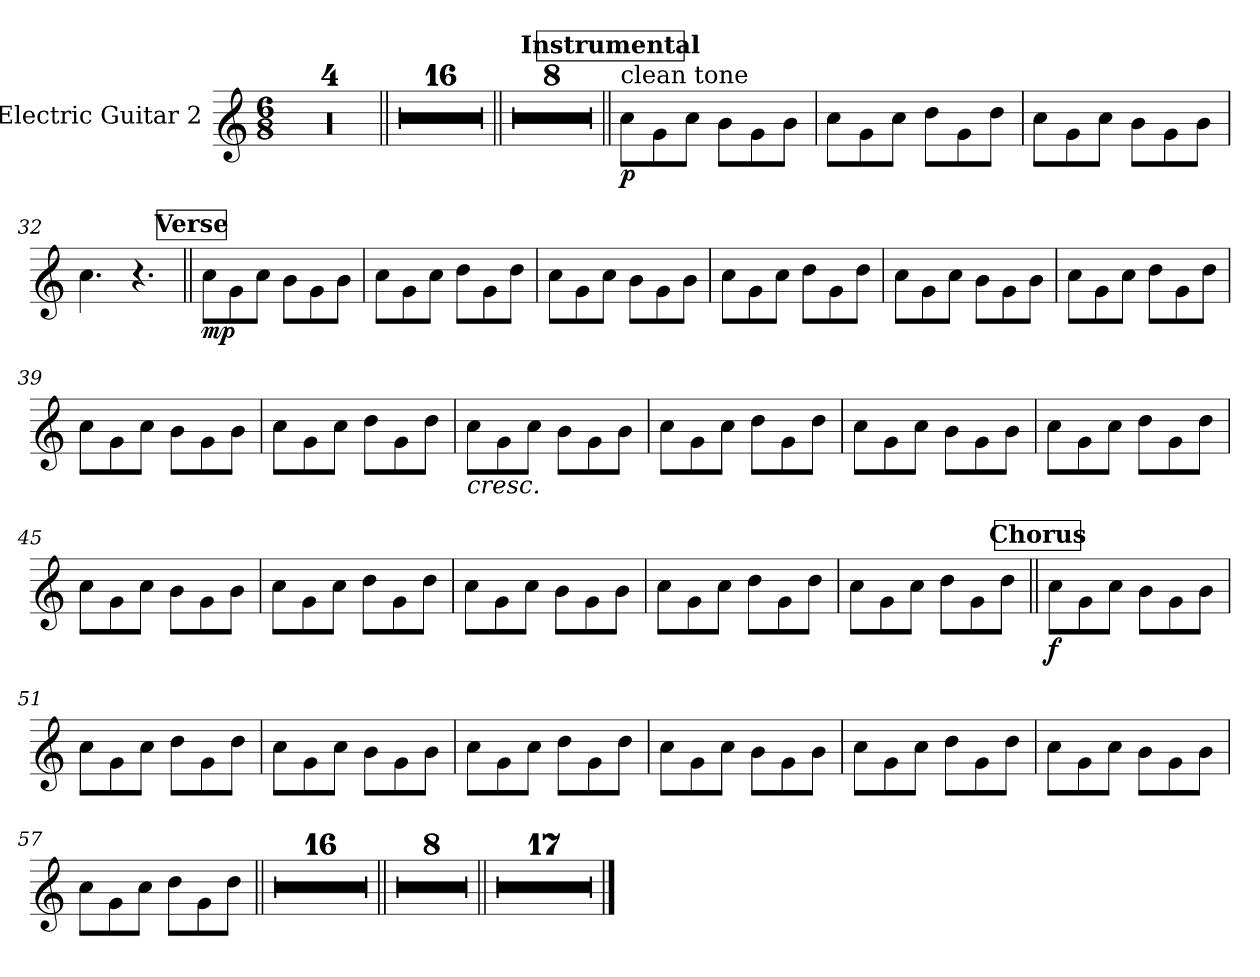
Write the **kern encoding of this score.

**kern	**dynam
*part1	*part1
*staff1	*staff1
*I"Electric Guitar 2	*
*I'El. Guit. 2	*
*stria6	*
*	*
*k[]	*
*M6/8	*
=1	=1
2.r	.
=2	=2
2.r	.
=3	=3
2.r	.
=4	=4
2.r	.
=5||	=5||
2.r	.
=6	=6
2.r	.
=7	=7
2.r	.
=8	=8
2.r	.
=9	=9
2.r	.
=10	=10
2.r	.
=11	=11
2.r	.
=12	=12
2.r	.
=13	=13
2.r	.
=14	=14
2.r	.
=15	=15
2.r	.
=16	=16
2.r	.
=17	=17
2.r	.
=18	=18
2.r	.
=19	=19
2.r	.
=20	=20
2.r	.
=21||	=21||
2.r	.
=22	=22
2.r	.
=23	=23
2.r	.
=24	=24
2.r	.
=25	=25
2.r	.
=26	=26
2.r	.
=27	=27
2.r	.
=28	=28
2.r	.
!!LO:REH:place=s1:a:B:fs=14:t=Instrumental
=29||	=29||
!LO:TX:a:t=clean tone	!
!	!LO:DY:b
8cc\L	p
8g\	.
8cc\J	.
8b\L	.
8g\	.
8b\J	.
=30	=30
8cc\L	.
8g\	.
8cc\J	.
8dd\L	.
8g\	.
8dd\J	.
=31	=31
8cc\L	.
8g\	.
8cc\J	.
8b\L	.
8g\	.
8b\J	.
=32	=32
4.cc\	.
4.r	.
!!LO:LB:g=z
!!LO:REH:place=s1:a:B:fs=14:t=Verse
=33||	=33||
!	!LO:DY:b
8cc\L	mp
8g\	.
8cc\J	.
8b\L	.
8g\	.
8b\J	.
=34	=34
8cc\L	.
8g\	.
8cc\J	.
8dd\L	.
8g\	.
8dd\J	.
=35	=35
8cc\L	.
8g\	.
8cc\J	.
8b\L	.
8g\	.
8b\J	.
=36	=36
8cc\L	.
8g\	.
8cc\J	.
8dd\L	.
8g\	.
8dd\J	.
=37	=37
8cc\L	.
8g\	.
8cc\J	.
8b\L	.
8g\	.
8b\J	.
=38	=38
8cc\L	.
8g\	.
8cc\J	.
8dd\L	.
8g\	.
8dd\J	.
!!LO:LB:g=z
=39	=39
8cc\L	.
8g\	.
8cc\J	.
8b\L	.
8g\	.
8b\J	.
=40	=40
8cc\L	.
8g\	.
8cc\J	.
8dd\L	.
8g\	.
8dd\J	.
=41	=41
!LO:TX:b:i:t=cresc.	!
8cc\L	.
8g\	.
8cc\J	.
8b\L	.
8g\	.
8b\J	.
=42	=42
8cc\L	.
8g\	.
8cc\J	.
8dd\L	.
8g\	.
8dd\J	.
=43	=43
8cc\L	.
8g\	.
8cc\J	.
8b\L	.
8g\	.
8b\J	.
=44	=44
8cc\L	.
8g\	.
8cc\J	.
8dd\L	.
8g\	.
8dd\J	.
!!LO:LB:g=z
=45	=45
8cc\L	.
8g\	.
8cc\J	.
8b\L	.
8g\	.
8b\J	.
=46	=46
8cc\L	.
8g\	.
8cc\J	.
8dd\L	.
8g\	.
8dd\J	.
=47	=47
8cc\L	.
8g\	.
8cc\J	.
8b\L	.
8g\	.
8b\J	.
=48	=48
8cc\L	.
8g\	.
8cc\J	.
8dd\L	.
8g\	.
8dd\J	.
=49	=49
8cc\L	.
8g\	.
8cc\J	.
8dd\L	.
8g\	.
8dd\J	.
!!LO:REH:place=s1:a:B:fs=14:t=Chorus
=50||	=50||
!	!LO:DY:b
8cc\L	f
8g\	.
8cc\J	.
8b\L	.
8g\	.
8b\J	.
!!LO:LB:g=z
=51	=51
8cc\L	.
8g\	.
8cc\J	.
8dd\L	.
8g\	.
8dd\J	.
=52	=52
8cc\L	.
8g\	.
8cc\J	.
8b\L	.
8g\	.
8b\J	.
=53	=53
8cc\L	.
8g\	.
8cc\J	.
8dd\L	.
8g\	.
8dd\J	.
=54	=54
8cc\L	.
8g\	.
8cc\J	.
8b\L	.
8g\	.
8b\J	.
=55	=55
8cc\L	.
8g\	.
8cc\J	.
8dd\L	.
8g\	.
8dd\J	.
=56	=56
8cc\L	.
8g\	.
8cc\J	.
8b\L	.
8g\	.
8b\J	.
!!LO:LB:g=z
=57	=57
8cc\L	.
8g\	.
8cc\J	.
8dd\L	.
8g\	.
8dd\J	.
=58||	=58||
2.r	.
=59	=59
2.r	.
=60	=60
2.r	.
=61	=61
2.r	.
=62	=62
2.r	.
=63	=63
2.r	.
=64	=64
2.r	.
=65	=65
2.r	.
=66	=66
2.r	.
=67	=67
2.r	.
=68	=68
2.r	.
=69	=69
2.r	.
=70	=70
2.r	.
=71	=71
2.r	.
=72	=72
2.r	.
=73	=73
2.r	.
=74||	=74||
2.r	.
=75	=75
2.r	.
=76	=76
2.r	.
=77	=77
2.r	.
=78	=78
2.r	.
=79	=79
2.r	.
=80	=80
2.r	.
=81	=81
2.r	.
=82||	=82||
2.r	.
=83	=83
2.r	.
=84	=84
2.r	.
=85	=85
2.r	.
=86	=86
2.r	.
=87	=87
2.r	.
=88	=88
2.r	.
=89	=89
2.r	.
=90	=90
2.r	.
=91	=91
2.r	.
=92	=92
2.r	.
=93	=93
2.r	.
=94	=94
2.r	.
=95	=95
2.r	.
=96	=96
2.r	.
=97	=97
2.r	.
=98	=98
2.r	.
==	==
*-	*-
